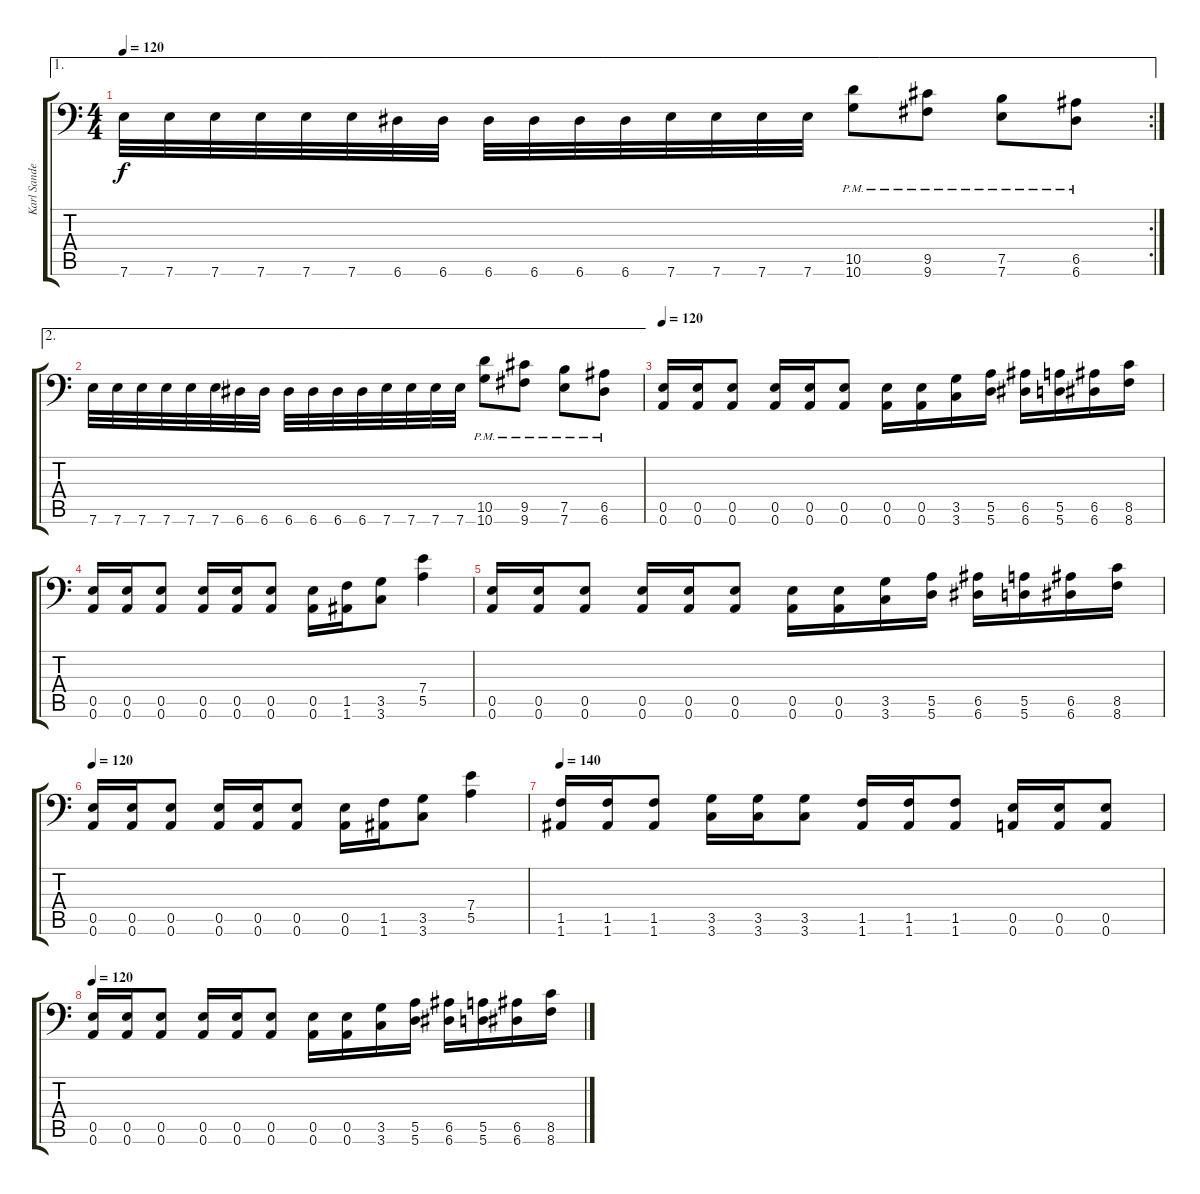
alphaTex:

\track ("Karl Sanders" "Karl Sande") {instrument distortionguitar}
\staff {score tabs}
\tuning (B3 Gb3 D3 A2 E2 A1) {hide}
\ae 1
\rc 2
\ts (4 4)
\tempo 120
\clef f4
\ks c
7.6.32{dy f} 7.6.32 7.6.32 7.6.32 7.6.32 7.6.32 6.6.32 6.6.32 6.6.32 6.6.32 6.6.32 6.6.32 7.6.32 7.6.32 7.6.32 7.6.32 (10.5{pm} 10.6{pm}).8 (9.5{pm} 9.6{pm}).8 (7.5{pm} 7.6{pm}).8 (6.5{pm} 6.6{pm}).8 |
\ae 2
7.6.32 7.6.32 7.6.32 7.6.32 7.6.32 7.6.32 6.6.32 6.6.32 6.6.32 6.6.32 6.6.32 6.6.32 7.6.32 7.6.32 7.6.32 7.6.32 (10.5{pm} 10.6{pm}).8 (9.5{pm} 9.6{pm}).8 (7.5{pm} 7.6{pm}).8 (6.5{pm} 6.6{pm}).8 |
\tempo 120
(0.5 0.6).16 (0.5 0.6).16 (0.5 0.6).8 (0.5 0.6).16 (0.5 0.6).16 (0.5 0.6).8 (0.5 0.6).16 (0.5 0.6).16 (3.5 3.6).16 (5.5 5.6).16 (6.5 6.6).16 (5.5 5.6).16 (6.5 6.6).16 (8.5 8.6).16 |
(0.5 0.6).16 (0.5 0.6).16 (0.5 0.6).8 (0.5 0.6).16 (0.5 0.6).16 (0.5 0.6).8 (0.5 0.6).16 (1.5 1.6).16 (3.5 3.6).8 (7.4 5.5).4 |
(0.5 0.6).16 (0.5 0.6).16 (0.5 0.6).8 (0.5 0.6).16 (0.5 0.6).16 (0.5 0.6).8 (0.5 0.6).16 (0.5 0.6).16 (3.5 3.6).16 (5.5 5.6).16 (6.5 6.6).16 (5.5 5.6).16 (6.5 6.6).16 (8.5 8.6).16 |
\tempo 120
(0.5 0.6).16 (0.5 0.6).16 (0.5 0.6).8 (0.5 0.6).16 (0.5 0.6).16 (0.5 0.6).8 (0.5 0.6).16 (1.5 1.6).16 (3.5 3.6).8 (7.4 5.5).4 |
\tempo 140
(1.5 1.6).16 (1.5 1.6).16 (1.5 1.6).8 (3.5 3.6).16 (3.5 3.6).16 (3.5 3.6).8 (1.5 1.6).16 (1.5 1.6).16 (1.5 1.6).8 (0.5 0.6).16 (0.5 0.6).16 (0.5 0.6).8 |
\tempo 120
(0.5 0.6).16 (0.5 0.6).16 (0.5 0.6).8 (0.5 0.6).16 (0.5 0.6).16 (0.5 0.6).8 (0.5 0.6).16 (0.5 0.6).16 (3.5 3.6).16 (5.5 5.6).16 (6.5 6.6).16 (5.5 5.6).16 (6.5 6.6).16 (8.5 8.6).16
